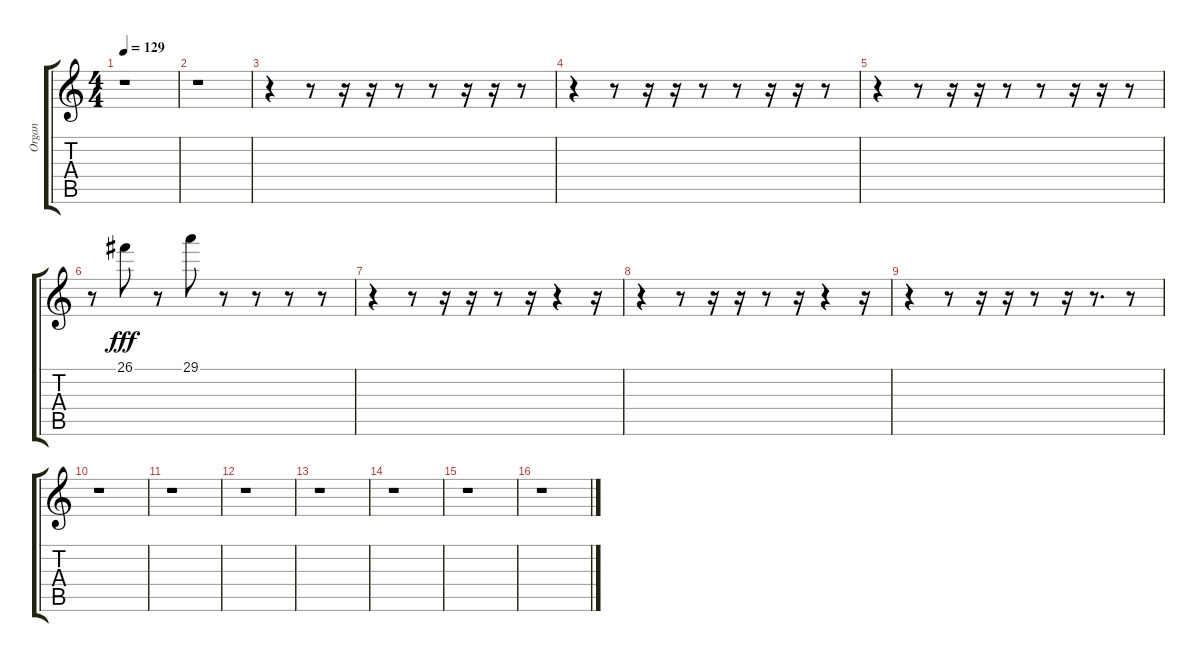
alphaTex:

\track ("Organ" "Organ") {instrument drawbarorgan}
\staff {score tabs}
\tuning (E4 B3 G3 D3 A2 E2) {hide}
\ts (4 4)
\tempo 129
\clef g2
\ks c
r.1{dy fff} |
r.1 |
r.4 r.8 r.16 r.16 r.8 r.8 r.16 r.16 r.8 |
r.4 r.8 r.16 r.16 r.8 r.8 r.16 r.16 r.8 |
r.4 r.8 r.16 r.16 r.8 r.8 r.16 r.16 r.8 |
r.8 26.1.8 r.8 29.1.8 r.8 r.8 r.8 r.8 |
r.4 r.8 r.16 r.16 r.8 r.16 r.4 r.16 |
r.4 r.8 r.16 r.16 r.8 r.16 r.4 r.16 |
r.4 r.8 r.16 r.16 r.8 r.16 r.8{d} r.8 |
r.1 |
r.1 |
r.1 |
r.1 |
r.1 |
r.1 |
r.1
